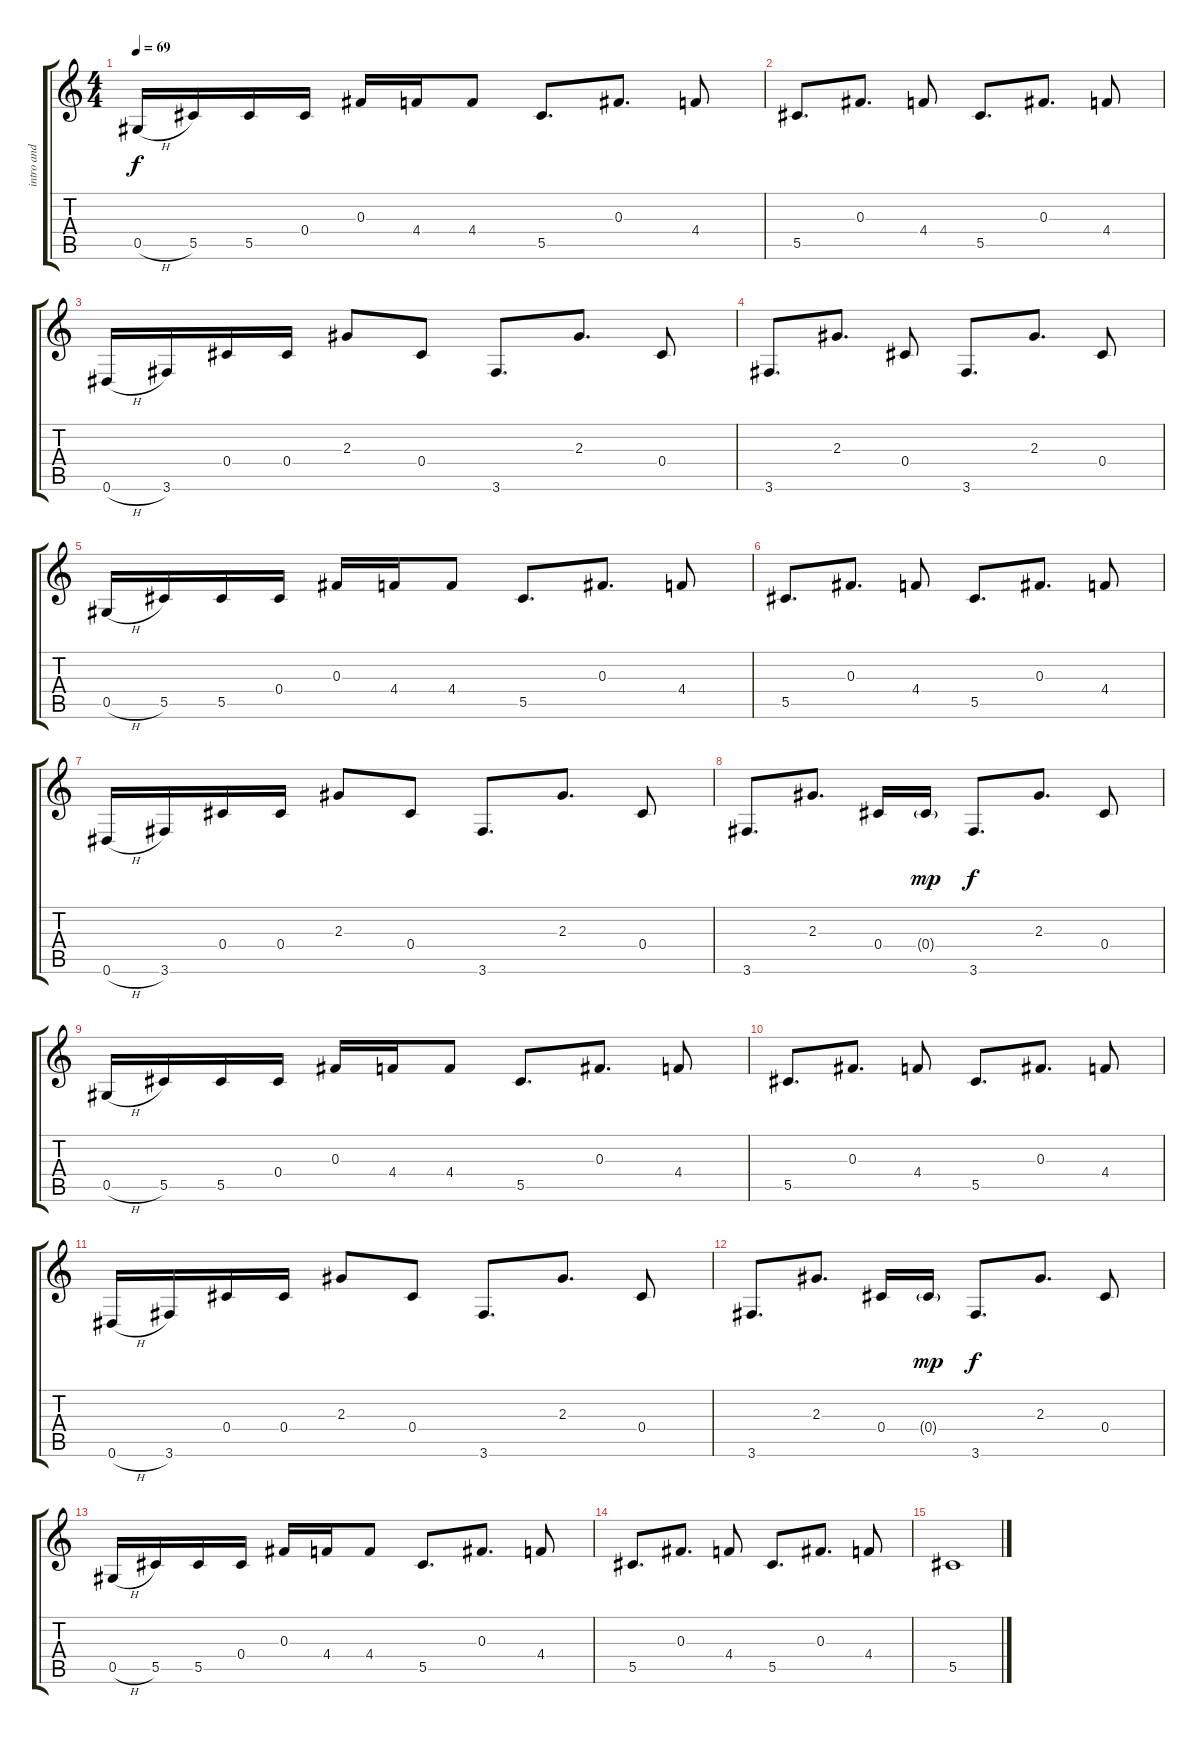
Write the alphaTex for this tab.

\track ("intro and left" "intro and ") {instrument acousticguitarsteel}
\staff {score tabs}
\tuning (Eb4 Bb3 Gb3 Db3 Ab2 Eb2) {hide}
\ts (4 4)
\tempo 69
\clef g2
\ks c
0.5{h}.16{dy f} 5.5.16 5.5.16 0.4.16 0.3.16 4.4.16 4.4.8 5.5.8{d} 0.3.8{d} 4.4.8 |
5.5.8{d} 0.3.8{d} 4.4.8 5.5.8{d} 0.3.8{d} 4.4.8 |
0.6{h}.16 3.6.16 0.4.16 0.4.16 2.3.8 0.4.8 3.6.8{d} 2.3.8{d} 0.4.8 |
3.6.8{d} 2.3.8{d} 0.4.8 3.6.8{d} 2.3.8{d} 0.4.8 |
0.5{h}.16 5.5.16 5.5.16 0.4.16 0.3.16 4.4.16 4.4.8 5.5.8{d} 0.3.8{d} 4.4.8 |
5.5.8{d} 0.3.8{d} 4.4.8 5.5.8{d} 0.3.8{d} 4.4.8 |
0.6{h}.16 3.6.16 0.4.16 0.4.16 2.3.8 0.4.8 3.6.8{d} 2.3.8{d} 0.4.8 |
3.6.8{d} 2.3.8{d} 0.4.16 0.4{g}.16{dy mp} 3.6.8{d dy f} 2.3.8{d} 0.4.8 |
0.5{h}.16 5.5.16 5.5.16 0.4.16 0.3.16 4.4.16 4.4.8 5.5.8{d} 0.3.8{d} 4.4.8 |
5.5.8{d} 0.3.8{d} 4.4.8 5.5.8{d} 0.3.8{d} 4.4.8 |
0.6{h}.16 3.6.16 0.4.16 0.4.16 2.3.8 0.4.8 3.6.8{d} 2.3.8{d} 0.4.8 |
3.6.8{d} 2.3.8{d} 0.4.16 0.4{g}.16{dy mp} 3.6.8{d dy f} 2.3.8{d} 0.4.8 |
0.5{h}.16 5.5.16 5.5.16 0.4.16 0.3.16 4.4.16 4.4.8 5.5.8{d} 0.3.8{d} 4.4.8 |
5.5.8{d} 0.3.8{d} 4.4.8 5.5.8{d} 0.3.8{d} 4.4.8 |
5.5.1
